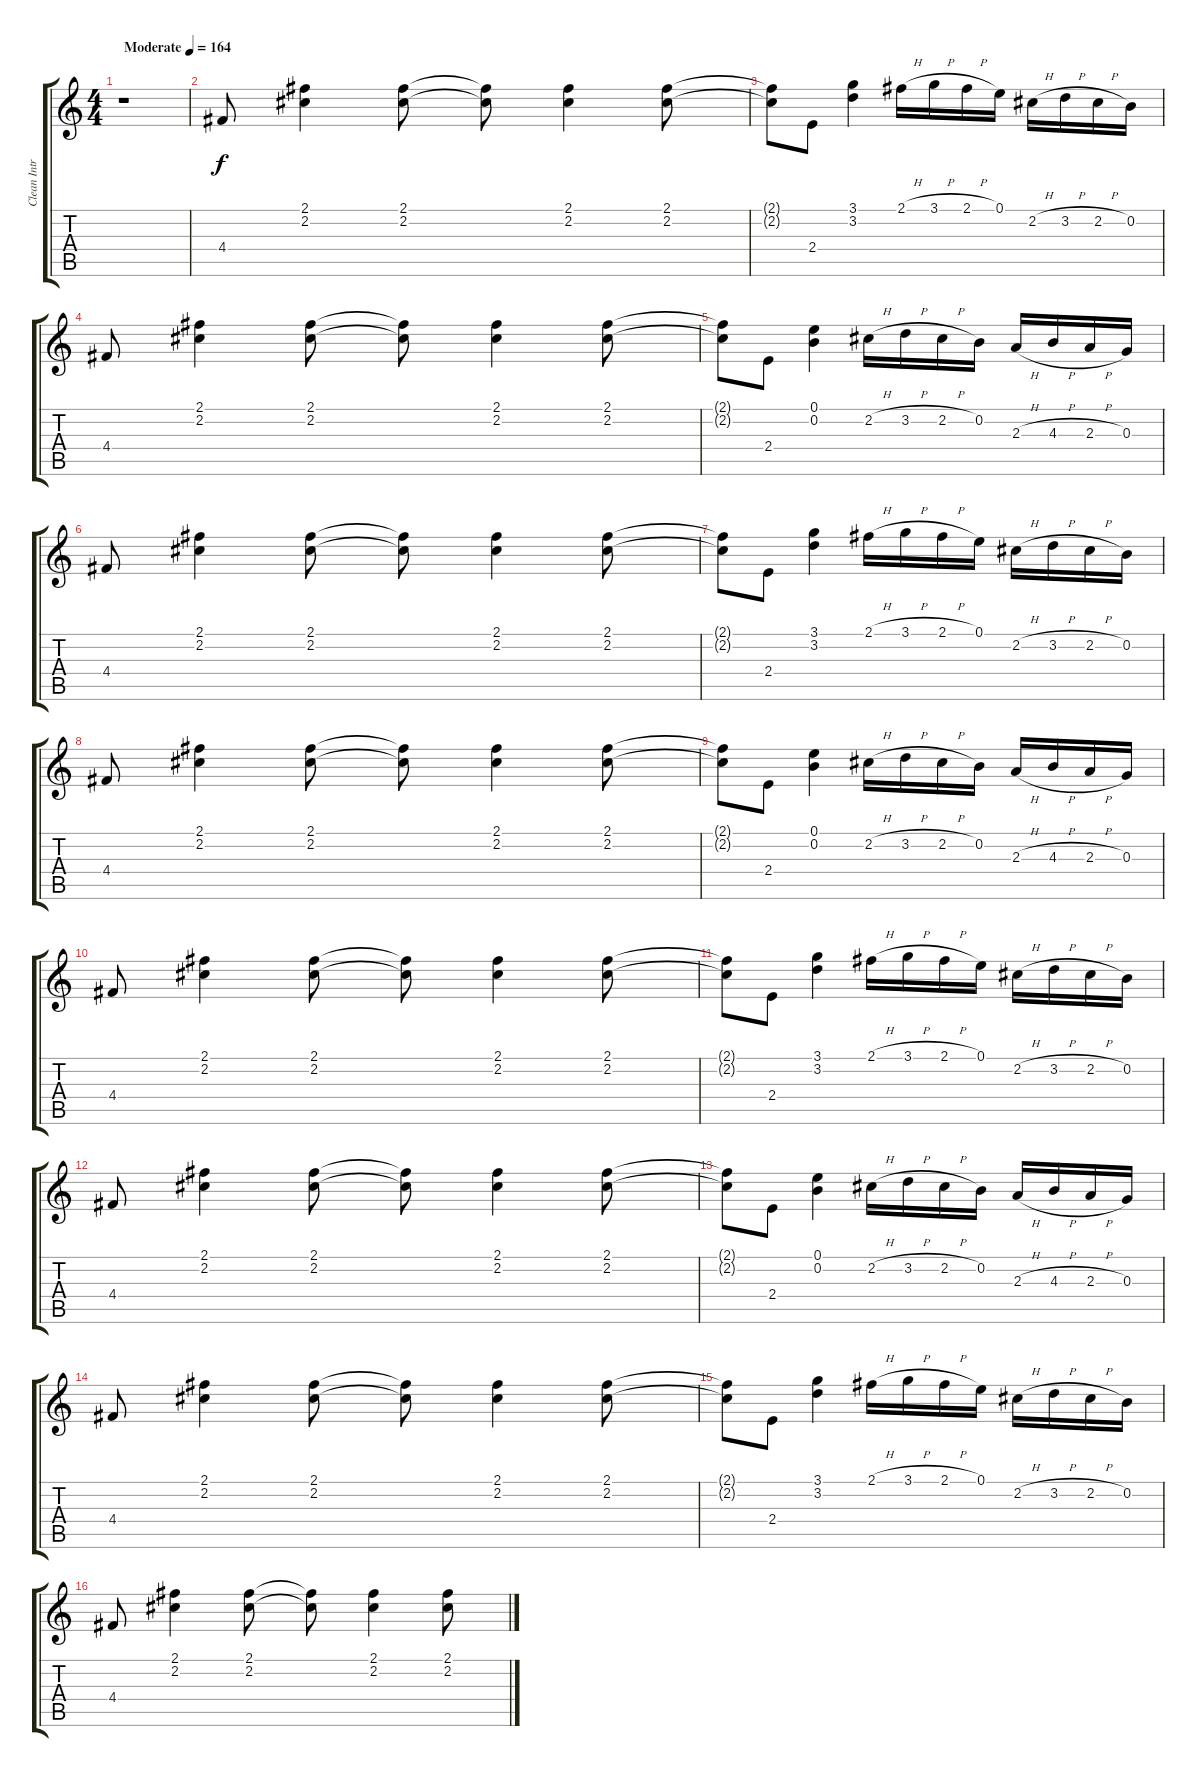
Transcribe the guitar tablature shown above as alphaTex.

\track ("Clean Intro" "Clean Intr") {instrument electricguitarclean}
\staff {score tabs}
\tuning (E4 B3 G3 D3 A2 E2) {hide}
\ts (4 4)
\tempo (164 "Moderate")
\clef g2
\ks c
r.1{dy f instrument electricguitarclean} |
4.4.8 (2.1 2.2).4 (2.1 2.2).8 (2.1{t} 2.2{t}).8 (2.1 2.2).4 (2.1 2.2).8 |
(2.1{t} 2.2{t}).8 2.4.8 (3.1 3.2).4 2.1{h}.16 3.1{h}.16 2.1{h}.16 0.1.16 2.2{h}.16 3.2{h}.16 2.2{h}.16 0.2.16 |
4.4.8 (2.1 2.2).4 (2.1 2.2).8 (2.1{t} 2.2{t}).8 (2.1 2.2).4 (2.1 2.2).8 |
(2.1{t} 2.2{t}).8 2.4.8 (0.1 0.2).4 2.2{h}.16 3.2{h}.16 2.2{h}.16 0.2.16 2.3{h}.16 4.3{h}.16 2.3{h}.16 0.3.16 |
4.4.8 (2.1 2.2).4 (2.1 2.2).8 (2.1{t} 2.2{t}).8 (2.1 2.2).4 (2.1 2.2).8 |
(2.1{t} 2.2{t}).8 2.4.8 (3.1 3.2).4 2.1{h}.16 3.1{h}.16 2.1{h}.16 0.1.16 2.2{h}.16 3.2{h}.16 2.2{h}.16 0.2.16 |
4.4.8 (2.1 2.2).4 (2.1 2.2).8 (2.1{t} 2.2{t}).8 (2.1 2.2).4 (2.1 2.2).8 |
(2.1{t} 2.2{t}).8 2.4.8 (0.1 0.2).4 2.2{h}.16 3.2{h}.16 2.2{h}.16 0.2.16 2.3{h}.16 4.3{h}.16 2.3{h}.16 0.3.16 |
4.4.8 (2.1 2.2).4 (2.1 2.2).8 (2.1{t} 2.2{t}).8 (2.1 2.2).4 (2.1 2.2).8 |
(2.1{t} 2.2{t}).8 2.4.8 (3.1 3.2).4 2.1{h}.16 3.1{h}.16 2.1{h}.16 0.1.16 2.2{h}.16 3.2{h}.16 2.2{h}.16 0.2.16 |
4.4.8 (2.1 2.2).4 (2.1 2.2).8 (2.1{t} 2.2{t}).8 (2.1 2.2).4 (2.1 2.2).8 |
(2.1{t} 2.2{t}).8 2.4.8 (0.1 0.2).4 2.2{h}.16 3.2{h}.16 2.2{h}.16 0.2.16 2.3{h}.16 4.3{h}.16 2.3{h}.16 0.3.16 |
4.4.8 (2.1 2.2).4 (2.1 2.2).8 (2.1{t} 2.2{t}).8 (2.1 2.2).4 (2.1 2.2).8 |
(2.1{t} 2.2{t}).8 2.4.8 (3.1 3.2).4 2.1{h}.16 3.1{h}.16 2.1{h}.16 0.1.16 2.2{h}.16 3.2{h}.16 2.2{h}.16 0.2.16 |
4.4.8 (2.1 2.2).4 (2.1 2.2).8 (2.1{t} 2.2{t}).8 (2.1 2.2).4 (2.1 2.2).8
